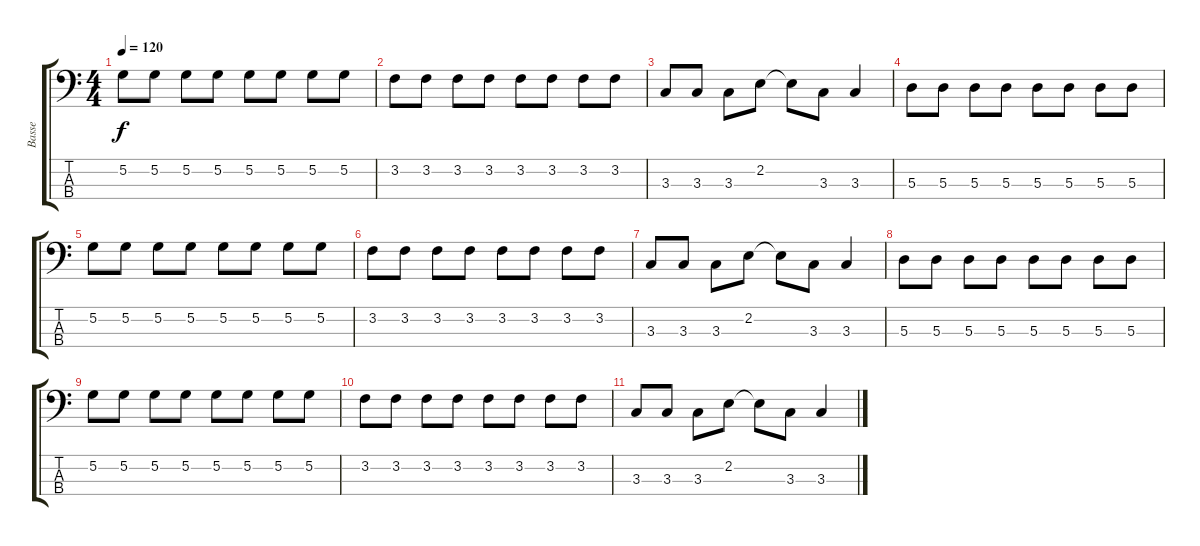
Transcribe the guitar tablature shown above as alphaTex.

\track ("Basse" "Basse") {instrument electricbassfinger}
\staff {score tabs}
\tuning (G2 D2 A1 E1) {hide}
\ts (4 4)
\tempo 120
\clef f4
\ks c
5.2.8{dy f} 5.2.8 5.2.8 5.2.8 5.2.8 5.2.8 5.2.8 5.2.8 |
3.2.8 3.2.8 3.2.8 3.2.8 3.2.8 3.2.8 3.2.8 3.2.8 |
3.3.8 3.3.8 3.3.8 2.2.8 2.2{t}.8 3.3.8 3.3.4 |
5.3.8 5.3.8 5.3.8 5.3.8 5.3.8 5.3.8 5.3.8 5.3.8 |
5.2.8 5.2.8 5.2.8 5.2.8 5.2.8 5.2.8 5.2.8 5.2.8 |
3.2.8 3.2.8 3.2.8 3.2.8 3.2.8 3.2.8 3.2.8 3.2.8 |
3.3.8 3.3.8 3.3.8 2.2.8 2.2{t}.8 3.3.8 3.3.4 |
5.3.8 5.3.8 5.3.8 5.3.8 5.3.8 5.3.8 5.3.8 5.3.8 |
5.2.8 5.2.8 5.2.8 5.2.8 5.2.8 5.2.8 5.2.8 5.2.8 |
3.2.8 3.2.8 3.2.8 3.2.8 3.2.8 3.2.8 3.2.8 3.2.8 |
3.3.8 3.3.8 3.3.8 2.2.8 2.2{t}.8 3.3.8 3.3.4
